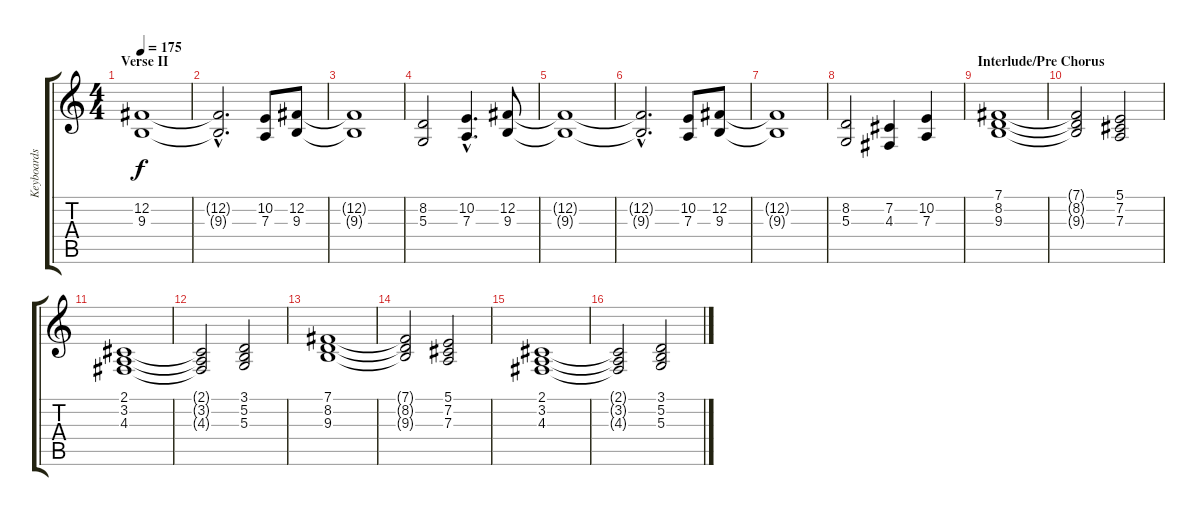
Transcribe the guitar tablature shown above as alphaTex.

\track ("Keyboards / Dan" "Keyboards ") {instrument stringensemble1}
\staff {score tabs}
\tuning (B3 Gb3 D3 A2 E2 B1) {hide}
\ts (4 4)
\section ("" "Verse II")
\tempo 175
\clef g2
\ks c
(12.2 9.3).1{dy f} |
(12.2{hac t} 9.3{hac t}).2{d} (10.2 7.3).8 (12.2 9.3).8 |
(12.2{t} 9.3{t}).1 |
(8.2 5.3).2 (10.2{hac} 7.3{hac}).4{d} (12.2 9.3).8 |
(12.2{t} 9.3{t}).1 |
(12.2{hac t} 9.3{hac t}).2{d} (10.2 7.3).8 (12.2 9.3).8 |
(12.2{t} 9.3{t}).1 |
(8.2 5.3).2 (7.2 4.3).4 (10.2 7.3).4 |
\section ("" "Interlude/Pre Chorus")
(7.1 8.2 9.3).1 |
(7.1{t} 8.2{t} 9.3{t}).2 (5.1 7.2 7.3).2 |
(2.1 3.2 4.3).1 |
(2.1{t} 3.2{t} 4.3{t}).2 (3.1 5.2 5.3).2 |
(7.1 8.2 9.3).1 |
(7.1{t} 8.2{t} 9.3{t}).2 (5.1 7.2 7.3).2 |
(2.1 3.2 4.3).1 |
(2.1{t} 3.2{t} 4.3{t}).2 (3.1 5.2 5.3).2
